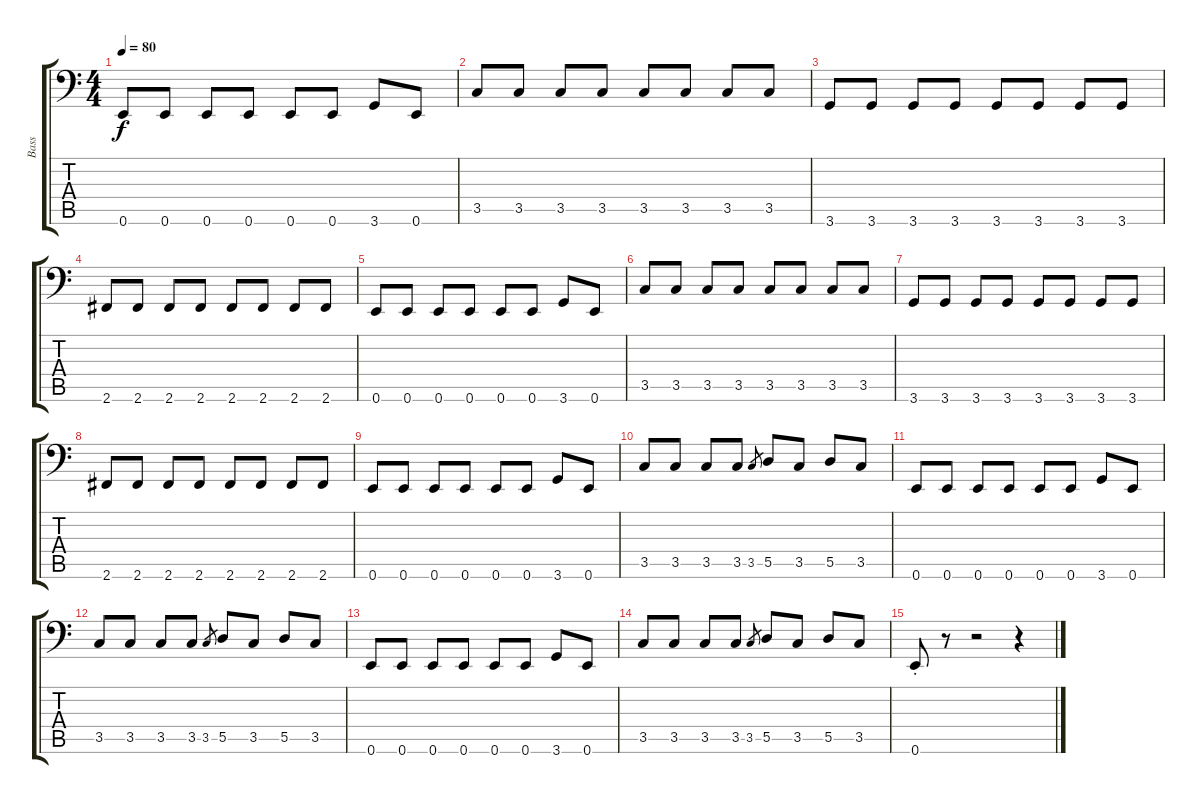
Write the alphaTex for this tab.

\track ("Bass" "Bass") {instrument electricbasspick}
\staff {score tabs}
\tuning (E3 B2 G2 D2 A1 E1) {hide}
\ts (4 4)
\tempo 80
\clef f4
\ks c
0.6.8{dy f} 0.6.8 0.6.8 0.6.8 0.6.8 0.6.8 3.6.8 0.6.8 |
3.5.8 3.5.8 3.5.8 3.5.8 3.5.8 3.5.8 3.5.8 3.5.8 |
3.6.8 3.6.8 3.6.8 3.6.8 3.6.8 3.6.8 3.6.8 3.6.8 |
2.6.8 2.6.8 2.6.8 2.6.8 2.6.8 2.6.8 2.6.8 2.6.8 |
0.6.8 0.6.8 0.6.8 0.6.8 0.6.8 0.6.8 3.6.8 0.6.8 |
3.5.8 3.5.8 3.5.8 3.5.8 3.5.8 3.5.8 3.5.8 3.5.8 |
3.6.8 3.6.8 3.6.8 3.6.8 3.6.8 3.6.8 3.6.8 3.6.8 |
2.6.8 2.6.8 2.6.8 2.6.8 2.6.8 2.6.8 2.6.8 2.6.8 |
0.6.8 0.6.8 0.6.8 0.6.8 0.6.8 0.6.8 3.6.8 0.6.8 |
3.5.8 3.5.8 3.5.8 3.5.8 3.5.8{gr} 5.5.8 3.5.8 5.5.8 3.5.8 |
0.6.8 0.6.8 0.6.8 0.6.8 0.6.8 0.6.8 3.6.8 0.6.8 |
3.5.8 3.5.8 3.5.8 3.5.8 3.5.8{gr} 5.5.8 3.5.8 5.5.8 3.5.8 |
0.6.8 0.6.8 0.6.8 0.6.8 0.6.8 0.6.8 3.6.8 0.6.8 |
3.5.8 3.5.8 3.5.8 3.5.8 3.5.8{gr} 5.5.8 3.5.8 5.5.8 3.5.8 |
0.6{st}.8 r.8 r.2 r.4
